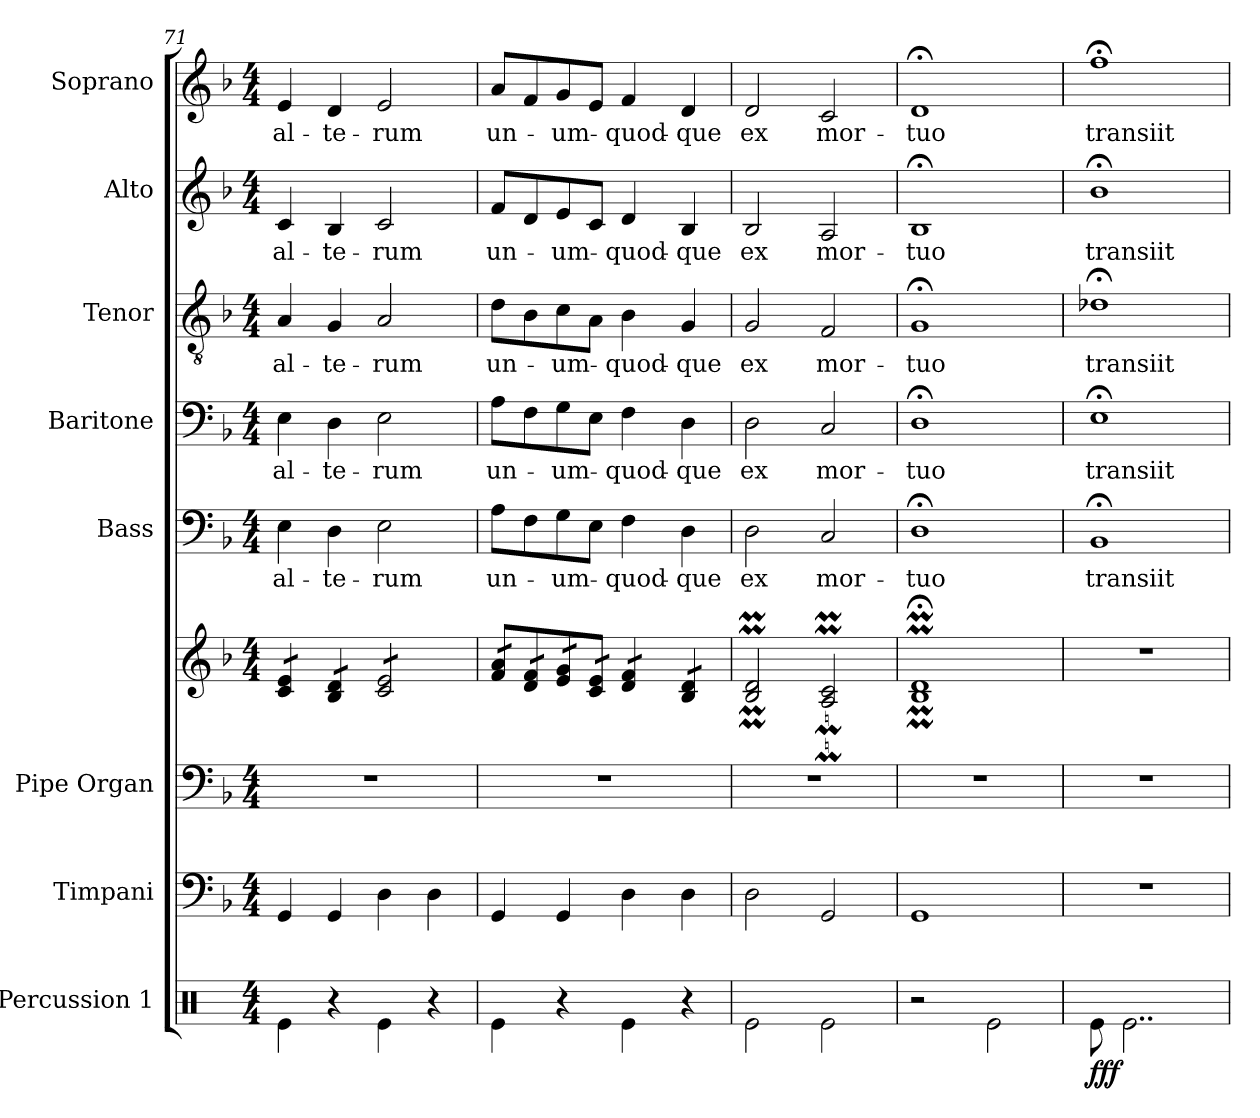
**kern	**dynam	**kern	**kern	**kern	**kern	**text	**kern	**text	**kern	**text	**kern	**text	**kern	**text
*part8	*part8	*part7	*part6	*part6	*part5	*part5	*part4	*part4	*part3	*part3	*part2	*part2	*part1	*part1
*staff9	*staff9	*staff8	*staff7	*staff6	*staff5	*staff5	*staff4	*staff4	*staff3	*staff3	*staff2	*staff2	*staff1	*staff1
*I"Percussion 1	*	*I"Timpani	*I"Pipe Organ	*	*I"Bass	*	*I"Baritone	*	*I"Tenor	*	*I"Alto	*	*I"Soprano	*
*I'Perc. 1	*	*I'Timp.	*I'Org.	*	*I'B.	*	*I'Bar.	*	*I'T.	*	*I'A.	*	*I'S.	*
*clefX	*	*clefF4	*clefF4	*clefG2	*clefF4	*	*clefF4	*	*clefGv2	*	*clefG2	*	*clefG2	*
*k[]	*	*k[b-]	*k[b-]	*k[b-]	*k[b-]	*	*k[b-]	*	*k[b-]	*	*k[b-]	*	*k[b-]	*
*M4/4	*	*M4/4	*M4/4	*M4/4	*M4/4	*	*M4/4	*	*M4/4	*	*M4/4	*	*M4/4	*
=71	=71	=71	=71	=71	=71	=71	=71	=71	=71	=71	=71	=71	=71	=71
!	!	!	!	!	!	!LO:LY:b	!	!LO:LY:b	!	!LO:LY:b	!	!LO:LY:b	!	!LO:LY:b
*	*	*	*	*tremolo	*	*	*	*	*	*	*	*	*	*
4Re\	.	4GG/	1r	8c/ 8e/L	4E\	al-	4E\	al-	4A/	al-	4c/	al-	4e/	al-
.	.	.	.	8c/ 8e/J	.	.	.	.	.	.	.	.	.	.
!	!	!	!	!	!	!LO:LY:b	!	!LO:LY:b	!	!LO:LY:b	!	!LO:LY:b	!	!LO:LY:b
4r	.	4GG/	.	8B-/ 8d/L	4D\	-te-	4D\	-te-	4G/	-te-	4B-/	-te-	4d/	-te-
.	.	.	.	8B-/ 8d/J	.	.	.	.	.	.	.	.	.	.
!	!	!	!	!	!	!LO:LY:b	!	!LO:LY:b	!	!LO:LY:b	!	!LO:LY:b	!	!LO:LY:b
4Re\	.	4D\	.	8c/ 8e/L	2E\	-rum	2E\	-rum	2A/	-rum	2c/	-rum	2e/	-rum
.	.	.	.	8c/ 8e/	.	.	.	.	.	.	.	.	.	.
4r	.	4D\	.	8c/ 8e/	.	.	.	.	.	.	.	.	.	.
.	.	.	.	8c/ 8e/J	.	.	.	.	.	.	.	.	.	.
=72	=72	=72	=72	=72	=72	=72	=72	=72	=72	=72	=72	=72	=72	=72
!	!	!	!	!	!	!LO:LY:b	!	!LO:LY:b	!	!LO:LY:b	!	!LO:LY:b	!	!LO:LY:b
4Re\	.	4GG/	1r	16f/ 16a/LL	8A\L	un-	8A\L	un-	8d\L	un-	8f/L	un-	8a/L	un-
.	.	.	.	16f/ 16a/	.	.	.	.	.	.	.	.	.	.
.	.	.	.	16d/ 16f/	8F\	.	8F\	.	8B-\	.	8d/	.	8f/	.
.	.	.	.	16d/ 16f/	.	.	.	.	.	.	.	.	.	.
!	!	!	!	!	!	!LO:LY:b	!	!LO:LY:b	!	!LO:LY:b	!	!LO:LY:b	!	!LO:LY:b
4r	.	4GG/	.	16e/ 16g/	8G\	um-	8G\	um-	8c\	um-	8e/	um-	8g/	um-
.	.	.	.	16e/ 16g/	.	.	.	.	.	.	.	.	.	.
.	.	.	.	16c/ 16e/	8E\J	.	8E\J	.	8A\J	.	8c/J	.	8e/J	.
.	.	.	.	16c/ 16e/JJ	.	.	.	.	.	.	.	.	.	.
!	!	!	!	!	!	!LO:LY:b	!	!LO:LY:b	!	!LO:LY:b	!	!LO:LY:b	!	!LO:LY:b
4Re\	.	4D\	.	8d/ 8f/L	4F\	-quod-	4F\	-quod-	4B-\	-quod-	4d/	-quod-	4f/	-quod-
.	.	.	.	8d/ 8f/J	.	.	.	.	.	.	.	.	.	.
!	!	!	!	!	!	!LO:LY:b	!	!LO:LY:b	!	!LO:LY:b	!	!LO:LY:b	!	!LO:LY:b
4r	.	4D\	.	8B-/ 8d/L	4D\	-que	4D\	-que	4G/	-que	4B-/	-que	4d/	-que
.	.	.	.	8B-/ 8d/J	.	.	.	.	.	.	.	.	.	.
*	*	*	*	*Xtremolo	*	*	*	*	*	*	*	*	*	*
=73	=73	=73	=73	=73	=73	=73	=73	=73	=73	=73	=73	=73	=73	=73
!	!	!	!	!	!	!LO:LY:b	!	!LO:LY:b	!	!LO:LY:b	!	!LO:LY:b	!	!LO:LY:b
2Re\	.	2D\	1r	2B-/M 2d/M	2D\	ex	2D\	ex	2G/	ex	2B-/	ex	2d/	ex
!	!	!	!	!	!	!LO:LY:b	!	!LO:LY:b	!	!LO:LY:b	!	!LO:LY:b	!	!LO:LY:b
2Re\	.	2GG/	.	2A/M 2c/M	2C/	-mor-	2C/	-mor-	2F/	-mor-	2A/	-mor-	2c/	-mor-
=74	=74	=74	=74	=74	=74	=74	=74	=74	=74	=74	=74	=74	=74	=74
!	!	!	!	!	!	!LO:LY:b	!	!LO:LY:b	!	!LO:LY:b	!	!LO:LY:b	!	!LO:LY:b
2r	.	1GG	1r	1B-;<MZ 1d;<MZ	1D;<Z	-tuo	1D;<Z	-tuo	1G;<	-tuo	1B-;<	-tuo	1d;<	-tuo
2Re\	.	.	.	.	.	.	.	.	.	.	.	.	.	.
!!LO:PB:g=z
=75	=75	=75	=75	=75	=75	=75	=75	=75	=75	=75	=75	=75	=75	=75
!	!LO:DY:b	!	!	!	!	!LO:LY:b	!	!LO:LY:b	!	!LO:LY:b	!	!LO:LY:b	!	!LO:LY:b
8Re\	fff	1r	1r	1r	1BB-;<Z	transiit	1E;<Z	transiit	1d-X;<Z	transiit	1b-;<Z	transiit	1ff;<Z	transiit
2..Re\	.	.	.	.	.	.	.	.	.	.	.	.	.	.
=	=	=	=	=	=	=	=	=	=	=	=	=	=	=
*-	*-	*-	*-	*-	*-	*-	*-	*-	*-	*-	*-	*-	*-	*-
